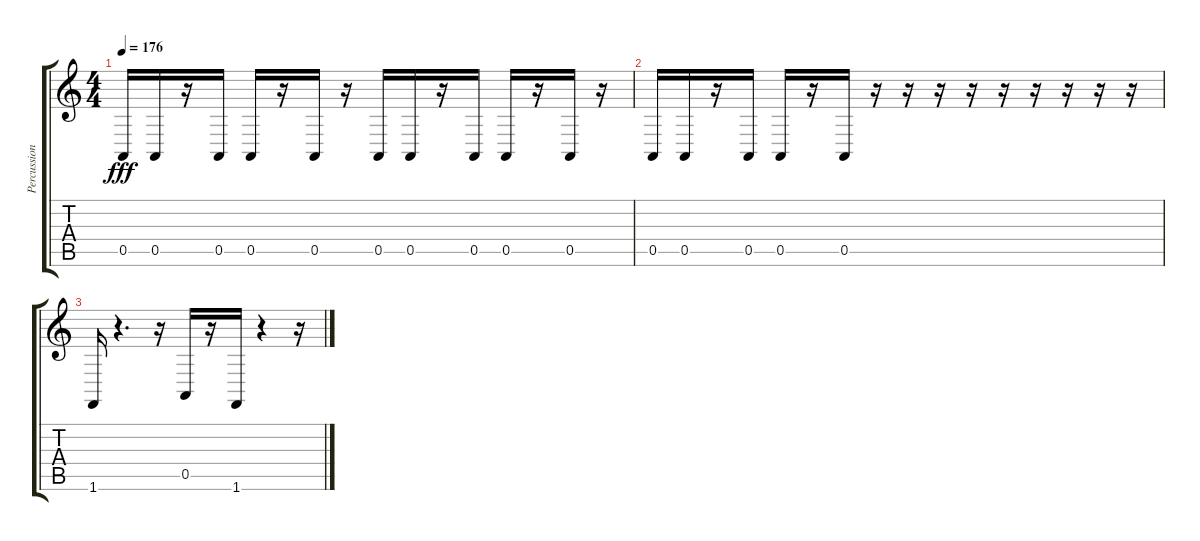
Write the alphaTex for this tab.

\track ("Percussion" "Percussion") {instrument melodictom}
\staff {score tabs}
\tuning (E4 B3 G3 D3 A2 E2) {hide}
\ts (4 4)
\tempo 176
\clef g2
\ks c
0.5.16{dy fff balance 8} 0.5.16 r.16 0.5.16 0.5.16 r.16 0.5.16 r.16 0.5.16 0.5.16 r.16 0.5.16 0.5.16 r.16 0.5.16 r.16 |
0.5.16 0.5.16 r.16 0.5.16 0.5.16 r.16 0.5.16 r.16 r.16{balance 0} r.16{balance 2} r.16{balance 4} r.16{balance 7} r.16{balance 9} r.16{balance 11} r.16{balance 14} r.16{balance 16} |
1.6.16 r.4{d} r.16 0.5.16{balance 8} r.16 1.6.16{balance 16} r.4 r.16
